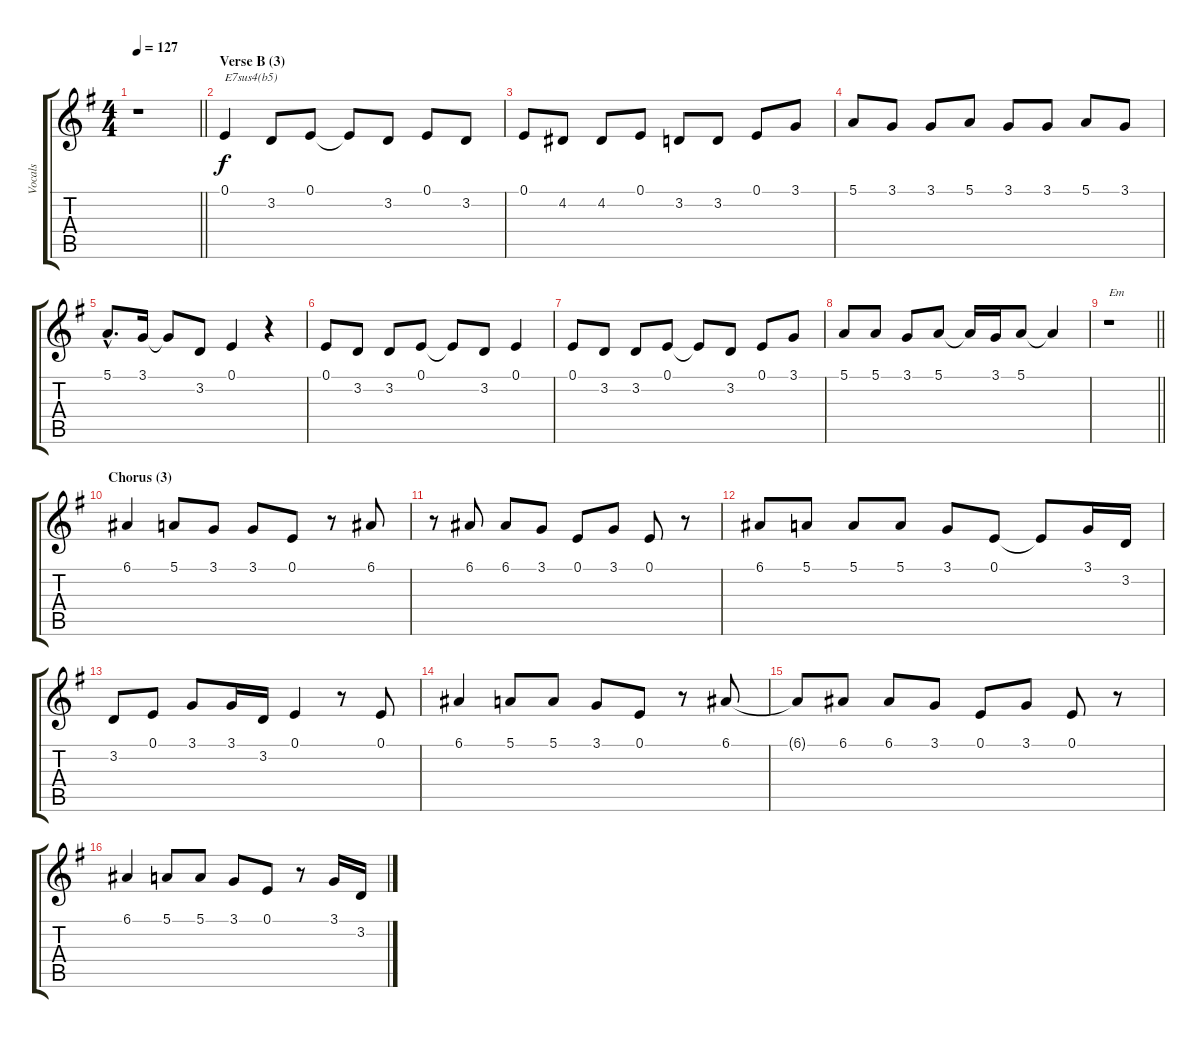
\track ("Vocals" "Vocals") {instrument sopranosax}
\staff {score tabs}
\tuning (E4 B3 G3 D3 A2 E2) {hide}
\ts (4 4)
\tempo 127
\clef g2
\barLineRight lightlight
\ks eminor
r.1{dy f} |
\section ("" "Verse B (3)")
0.1.4{txt "E7sus4(b5)"} 3.2.8 0.1.8 0.1{t}.8 3.2.8 0.1.8 3.2.8 |
0.1.8 4.2.8 4.2.8 0.1.8 3.2.8 3.2.8 0.1.8 3.1.8 |
5.1.8 3.1.8 3.1.8 5.1.8 3.1.8 3.1.8 5.1.8 3.1.8 |
5.1{hac}.8{d} 3.1.16 3.1{t}.8 3.2.8 0.1.4 r.4 |
0.1.8 3.2.8 3.2.8 0.1.8 0.1{t}.8 3.2.8 0.1.4 |
0.1.8 3.2.8 3.2.8 0.1.8 0.1{t}.8 3.2.8 0.1.8 3.1.8 |
5.1.8 5.1.8 3.1.8 5.1.8 5.1{t}.16 3.1.16 5.1.8 5.1{t}.4 |
\barLineRight lightlight
r.1{txt "Em"} |
\section ("" "Chorus (3)")
6.1.4 5.1.8 3.1.8 3.1.8 0.1.8 r.8 6.1.8 |
r.8 6.1.8 6.1.8 3.1.8 0.1.8 3.1.8 0.1.8 r.8 |
6.1.8 5.1.8 5.1.8 5.1.8 3.1.8 0.1.8 0.1{t}.8 3.1.16 3.2.16 |
3.2.8 0.1.8 3.1.8 3.1.16 3.2.16 0.1.4 r.8 0.1.8 |
6.1.4 5.1.8 5.1.8 3.1.8 0.1.8 r.8 6.1.8 |
6.1{t}.8 6.1.8 6.1.8 3.1.8 0.1.8 3.1.8 0.1.8 r.8 |
6.1.4 5.1.8 5.1.8 3.1.8 0.1.8 r.8 3.1.16 3.2.16
